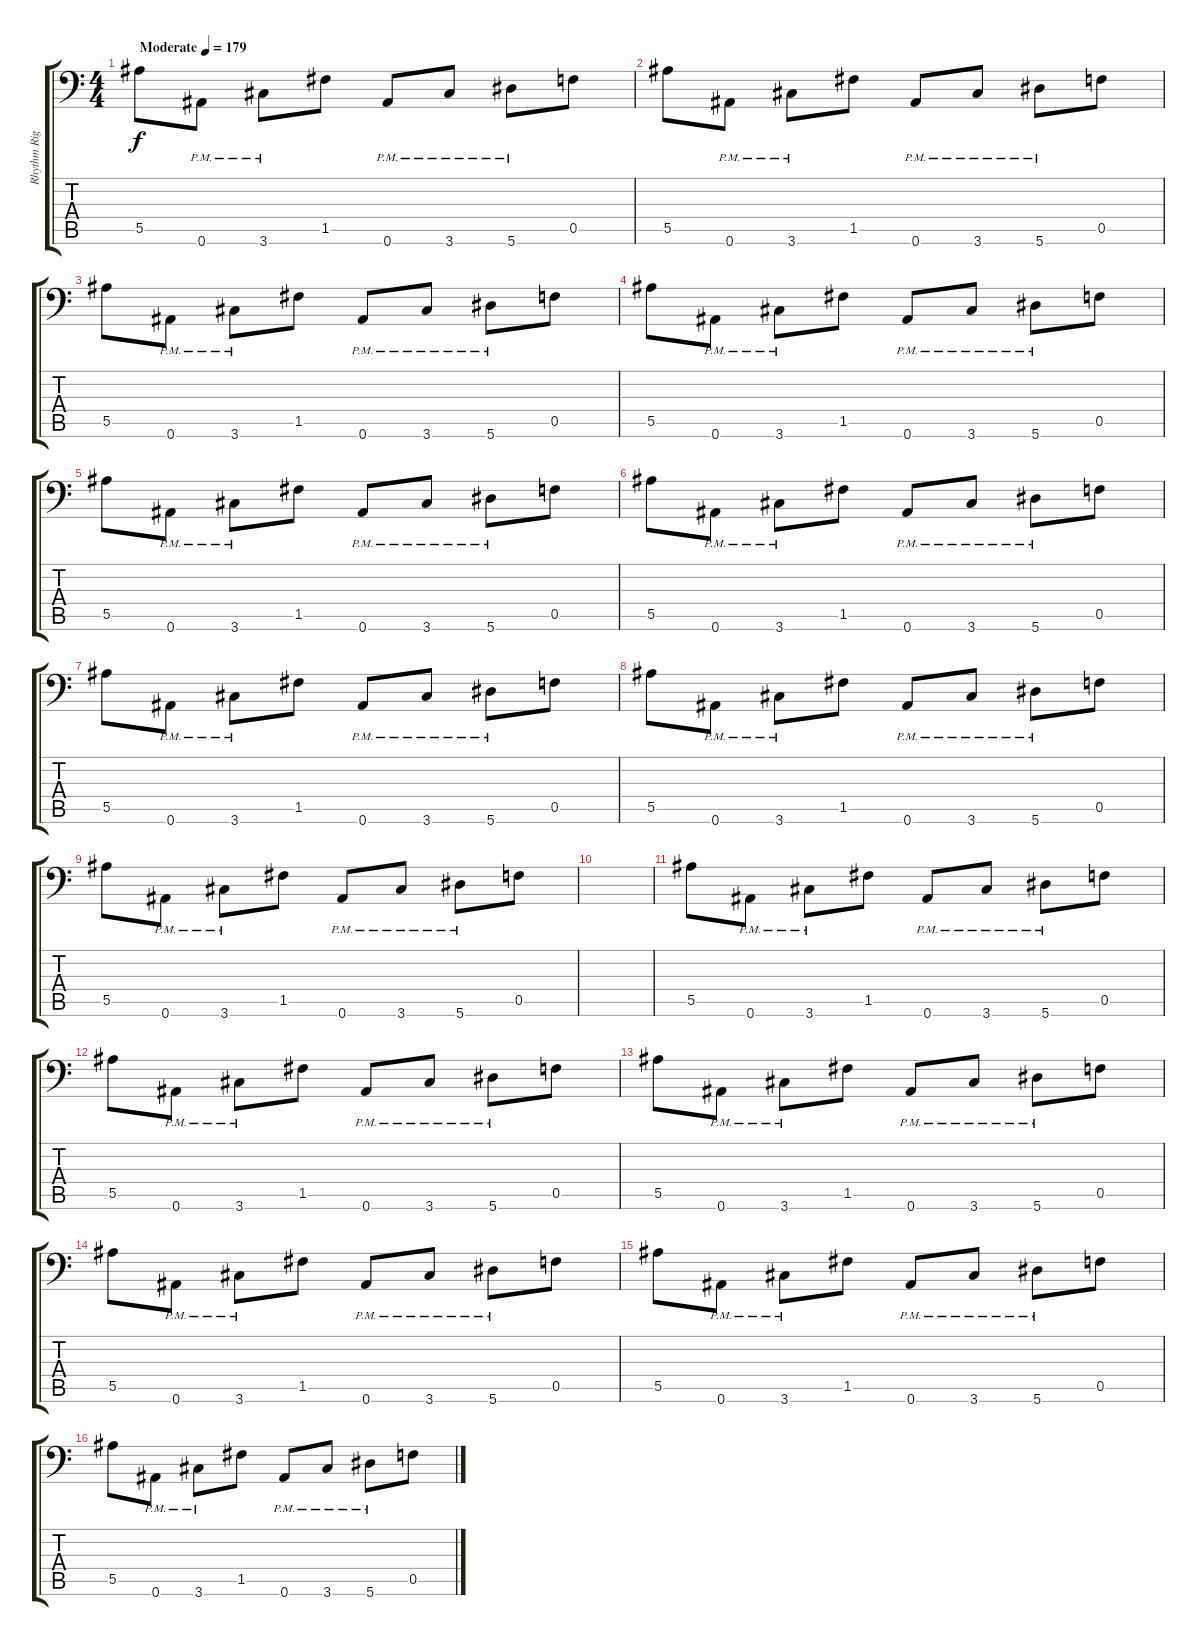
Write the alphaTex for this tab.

\track ("Rhythm Right" "Rhythm Rig") {instrument distortionguitar}
\staff {score tabs}
\tuning (C4 G3 Eb3 Bb2 F2 Bb1) {hide}
\ts (4 4)
\tempo (179 "Moderate")
\clef f4
\ks c
5.5.8{dy f instrument overdrivenguitar} 0.6{pm}.8 3.6{pm}.8 1.5.8 0.6{pm}.8 3.6{pm}.8 5.6{pm}.8 0.5.8 |
5.5.8 0.6{pm}.8 3.6{pm}.8 1.5.8 0.6{pm}.8 3.6{pm}.8 5.6{pm}.8 0.5.8 |
5.5.8 0.6{pm}.8 3.6{pm}.8 1.5.8 0.6{pm}.8 3.6{pm}.8 5.6{pm}.8 0.5.8 |
5.5.8 0.6{pm}.8 3.6{pm}.8 1.5.8 0.6{pm}.8 3.6{pm}.8 5.6{pm}.8 0.5.8 |
5.5.8 0.6{pm}.8 3.6{pm}.8 1.5.8 0.6{pm}.8 3.6{pm}.8 5.6{pm}.8 0.5.8 |
5.5.8 0.6{pm}.8 3.6{pm}.8 1.5.8 0.6{pm}.8 3.6{pm}.8 5.6{pm}.8 0.5.8 |
5.5.8 0.6{pm}.8 3.6{pm}.8 1.5.8 0.6{pm}.8 3.6{pm}.8 5.6{pm}.8 0.5.8 |
5.5.8 0.6{pm}.8 3.6{pm}.8 1.5.8 0.6{pm}.8 3.6{pm}.8 5.6{pm}.8 0.5.8 |
5.5.8 0.6{pm}.8 3.6{pm}.8 1.5.8 0.6{pm}.8 3.6{pm}.8 5.6{pm}.8 0.5.8 |
|
5.5.8{instrument distortionguitar} 0.6{pm}.8 3.6{pm}.8 1.5.8 0.6{pm}.8 3.6{pm}.8 5.6{pm}.8 0.5.8 |
5.5.8 0.6{pm}.8 3.6{pm}.8 1.5.8 0.6{pm}.8 3.6{pm}.8 5.6{pm}.8 0.5.8 |
5.5.8 0.6{pm}.8 3.6{pm}.8 1.5.8 0.6{pm}.8 3.6{pm}.8 5.6{pm}.8 0.5.8 |
5.5.8 0.6{pm}.8 3.6{pm}.8 1.5.8 0.6{pm}.8 3.6{pm}.8 5.6{pm}.8 0.5.8 |
5.5.8 0.6{pm}.8 3.6{pm}.8 1.5.8 0.6{pm}.8 3.6{pm}.8 5.6{pm}.8 0.5.8 |
5.5.8 0.6{pm}.8 3.6{pm}.8 1.5.8 0.6{pm}.8 3.6{pm}.8 5.6{pm}.8 0.5.8
